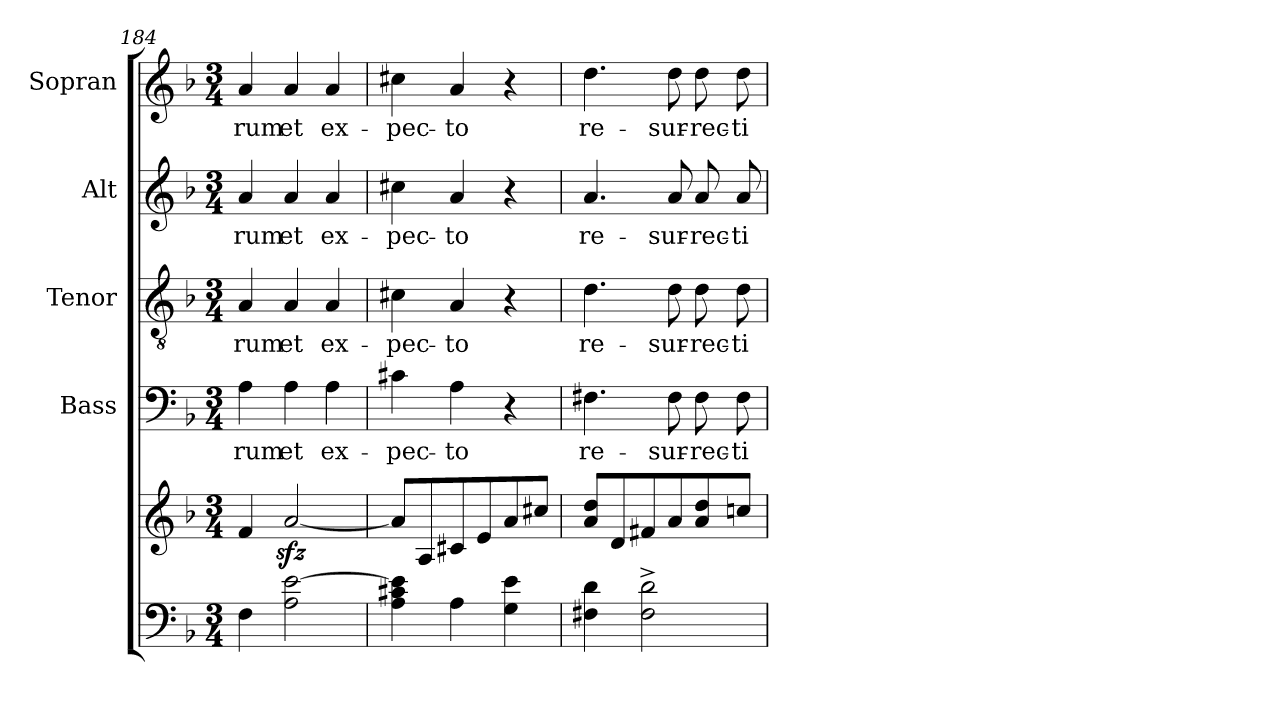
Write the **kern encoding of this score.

**kern	**kern	**kern	**text	**kern	**text	**kern	**text	**kern	**text
*part5	*part5	*part4	*part4	*part3	*part3	*part2	*part2	*part1	*part1
*staff6	*staff5	*staff4	*staff4	*staff3	*staff3	*staff2	*staff2	*staff1	*staff1
*	*	*I"Bass	*	*I"Tenor	*	*I"Alt	*	*I"Sopran	*
*	*	*I'B.	*	*I'T.	*	*I'A.	*	*I'S.	*
*clefF4	*clefG2	*clefF4	*	*clefGv2	*	*clefG2	*	*clefG2	*
*k[b-]	*k[b-]	*k[b-]	*	*k[b-]	*	*k[b-]	*	*k[b-]	*
*F:	*F:	*F:	*	*F:	*	*F:	*	*F:	*
*M3/4	*M3/4	*M3/4	*	*M3/4	*	*M3/4	*	*M3/4	*
=184	=184	=184	=184	=184	=184	=184	=184	=184	=184
!	!	!	!LO:LY:b	!	!LO:LY:b	!	!LO:LY:b	!	!LO:LY:b
4F\	4f/	4A\	-rum	4A/	-rum	4a/	-rum	4a/	-rum
!	!	!	!LO:LY:b	!	!LO:LY:b	!	!LO:LY:b	!	!LO:LY:b
2A\ [2e\	[2azz</	4A\	et	4A/	et	4a/	et	4a/	et
!	!	!	!LO:LY:b	!	!LO:LY:b	!	!LO:LY:b	!	!LO:LY:b
.	.	4A\	ex-	4A/	ex-	4a/	ex-	4a/	ex-
=185	=185	=185	=185	=185	=185	=185	=185	=185	=185
!	!	!	!LO:LY:b	!	!LO:LY:b	!	!LO:LY:b	!	!LO:LY:b
4A\ 4c#X\ 4e\]	8a/L]	4c#X\	-pec-	4c#X\	-pec-	4cc#X\	-pec-	4cc#X\	-pec-
.	8A/	.	.	.	.	.	.	.	.
!	!	!	!LO:LY:b	!	!LO:LY:b	!	!LO:LY:b	!	!LO:LY:b
4A\	8c#X/	4A\	-to	4A/	-to	4a/	-to	4a/	-to
.	8e/	.	.	.	.	.	.	.	.
4G\ 4e\	8a/	4r	.	4r	.	4r	.	4r	.
.	8cc#X/J	.	.	.	.	.	.	.	.
=186	=186	=186	=186	=186	=186	=186	=186	=186	=186
!	!	!	!LO:LY:b	!	!LO:LY:b	!	!LO:LY:b	!	!LO:LY:b
4F#X\ 4d\	8a/ 8dd/L	4.F#X\	re-	4.d\	re-	4.a/	re-	4.dd\	re-
.	8d/	.	.	.	.	.	.	.	.
2F#\^> 2d\^>	8f#X/	.	.	.	.	.	.	.	.
!	!	!	!LO:LY:b	!	!LO:LY:b	!	!LO:LY:b	!	!LO:LY:b
.	8a/	8F#\	-sur-	8d\	-sur-	8a/	-sur-	8dd\	-sur-
!	!	!	!LO:LY:b	!	!LO:LY:b	!	!LO:LY:b	!	!LO:LY:b
.	8a/ 8dd/	8F#\	-rec-	8d\	-rec-	8a/	-rec-	8dd\	-rec-
!	!	!	!LO:LY:b	!	!LO:LY:b	!	!LO:LY:b	!	!LO:LY:b
.	8ccn/J	8F#\	-ti-	8d\	-ti-	8a/	-ti-	8dd\	-ti-
=	=	=	=	=	=	=	=	=	=
*-	*-	*-	*-	*-	*-	*-	*-	*-	*-
